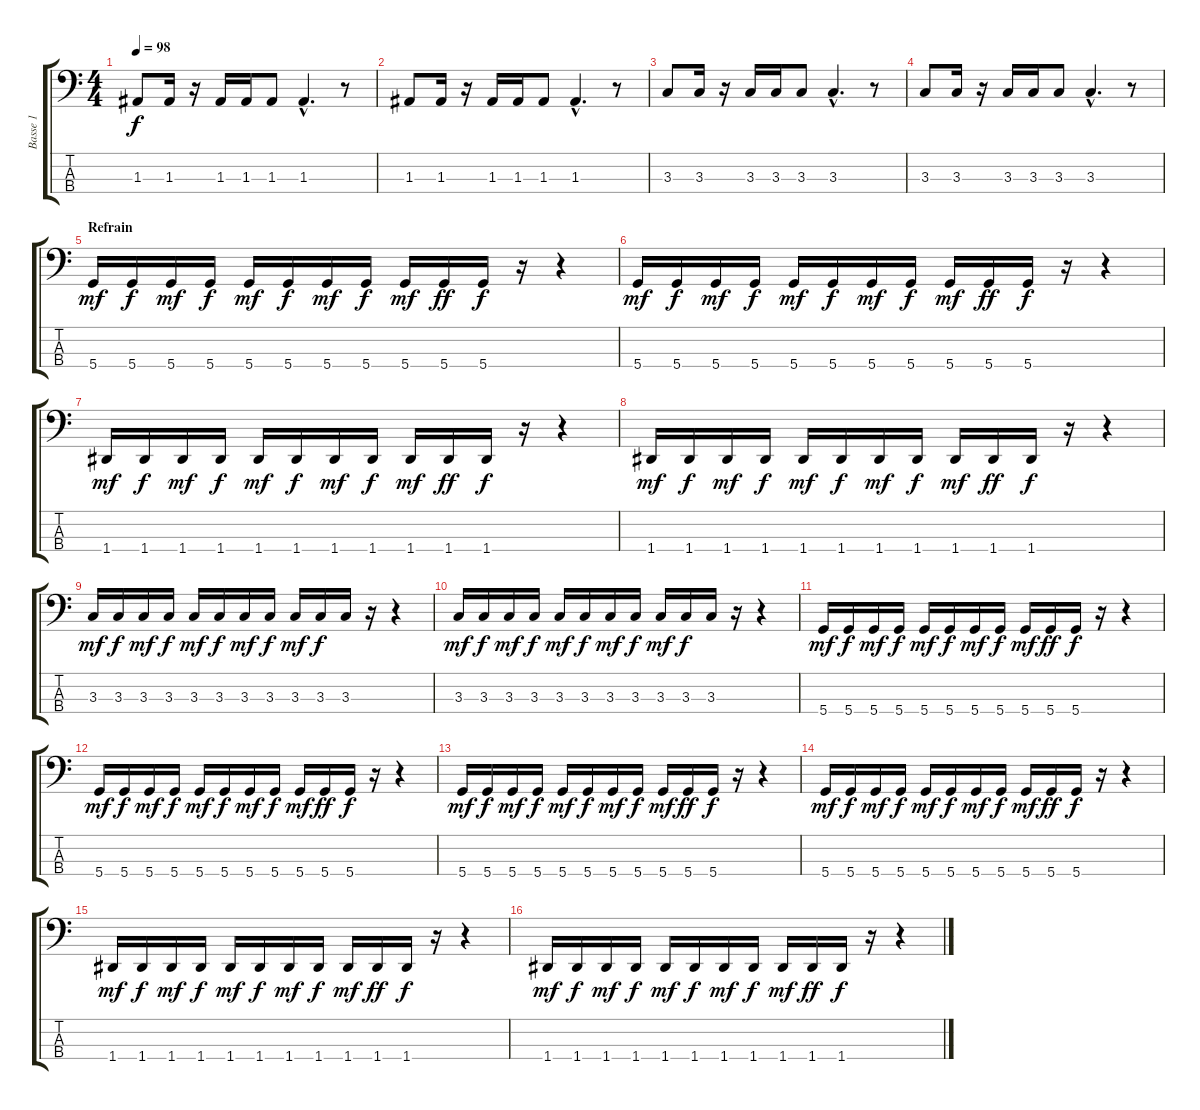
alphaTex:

\track ("Basse 1" "Basse 1") {instrument electricbassfinger}
\staff {score tabs}
\tuning (G2 D2 A1 D1) {hide}
\ts (4 4)
\tempo 98
\clef f4
\ks c
1.3.8{dy f} 1.3.16 r.16 1.3.16 1.3.16 1.3.8 1.3{hac}.4{d} r.8 |
1.3.8 1.3.16 r.16 1.3.16 1.3.16 1.3.8 1.3{hac}.4{d} r.8 |
3.3.8 3.3.16 r.16 3.3.16 3.3.16 3.3.8 3.3{hac}.4{d} r.8 |
3.3.8 3.3.16 r.16 3.3.16 3.3.16 3.3.8 3.3{hac}.4{d} r.8 |
\section ("" "Refrain")
5.4.16{dy mf} 5.4.16{dy f} 5.4.16{dy mf} 5.4.16{dy f} 5.4.16{dy mf} 5.4.16{dy f} 5.4.16{dy mf} 5.4.16{dy f} 5.4.16{dy mf} 5.4.16{dy ff} 5.4.16{dy f} r.16 r.4 |
5.4.16{dy mf} 5.4.16{dy f} 5.4.16{dy mf} 5.4.16{dy f} 5.4.16{dy mf} 5.4.16{dy f} 5.4.16{dy mf} 5.4.16{dy f} 5.4.16{dy mf} 5.4.16{dy ff} 5.4.16{dy f} r.16 r.4 |
1.4.16{dy mf} 1.4.16{dy f} 1.4.16{dy mf} 1.4.16{dy f} 1.4.16{dy mf} 1.4.16{dy f} 1.4.16{dy mf} 1.4.16{dy f} 1.4.16{dy mf} 1.4.16{dy ff} 1.4.16{dy f} r.16 r.4 |
1.4.16{dy mf} 1.4.16{dy f} 1.4.16{dy mf} 1.4.16{dy f} 1.4.16{dy mf} 1.4.16{dy f} 1.4.16{dy mf} 1.4.16{dy f} 1.4.16{dy mf} 1.4.16{dy ff} 1.4.16{dy f} r.16 r.4 |
3.3.16{dy mf} 3.3.16{dy f} 3.3.16{dy mf} 3.3.16{dy f} 3.3.16{dy mf} 3.3.16{dy f} 3.3.16{dy mf} 3.3.16{dy f} 3.3.16{dy mf} 3.3.16{dy f} 3.3.16 r.16 r.4 |
3.3.16{dy mf} 3.3.16{dy f} 3.3.16{dy mf} 3.3.16{dy f} 3.3.16{dy mf} 3.3.16{dy f} 3.3.16{dy mf} 3.3.16{dy f} 3.3.16{dy mf} 3.3.16{dy f} 3.3.16 r.16 r.4 |
5.4.16{dy mf} 5.4.16{dy f} 5.4.16{dy mf} 5.4.16{dy f} 5.4.16{dy mf} 5.4.16{dy f} 5.4.16{dy mf} 5.4.16{dy f} 5.4.16{dy mf} 5.4.16{dy ff} 5.4.16{dy f} r.16 r.4 |
5.4.16{dy mf} 5.4.16{dy f} 5.4.16{dy mf} 5.4.16{dy f} 5.4.16{dy mf} 5.4.16{dy f} 5.4.16{dy mf} 5.4.16{dy f} 5.4.16{dy mf} 5.4.16{dy ff} 5.4.16{dy f} r.16 r.4 |
5.4.16{dy mf} 5.4.16{dy f} 5.4.16{dy mf} 5.4.16{dy f} 5.4.16{dy mf} 5.4.16{dy f} 5.4.16{dy mf} 5.4.16{dy f} 5.4.16{dy mf} 5.4.16{dy ff} 5.4.16{dy f} r.16 r.4 |
5.4.16{dy mf} 5.4.16{dy f} 5.4.16{dy mf} 5.4.16{dy f} 5.4.16{dy mf} 5.4.16{dy f} 5.4.16{dy mf} 5.4.16{dy f} 5.4.16{dy mf} 5.4.16{dy ff} 5.4.16{dy f} r.16 r.4 |
1.4.16{dy mf} 1.4.16{dy f} 1.4.16{dy mf} 1.4.16{dy f} 1.4.16{dy mf} 1.4.16{dy f} 1.4.16{dy mf} 1.4.16{dy f} 1.4.16{dy mf} 1.4.16{dy ff} 1.4.16{dy f} r.16 r.4 |
1.4.16{dy mf} 1.4.16{dy f} 1.4.16{dy mf} 1.4.16{dy f} 1.4.16{dy mf} 1.4.16{dy f} 1.4.16{dy mf} 1.4.16{dy f} 1.4.16{dy mf} 1.4.16{dy ff} 1.4.16{dy f} r.16 r.4
